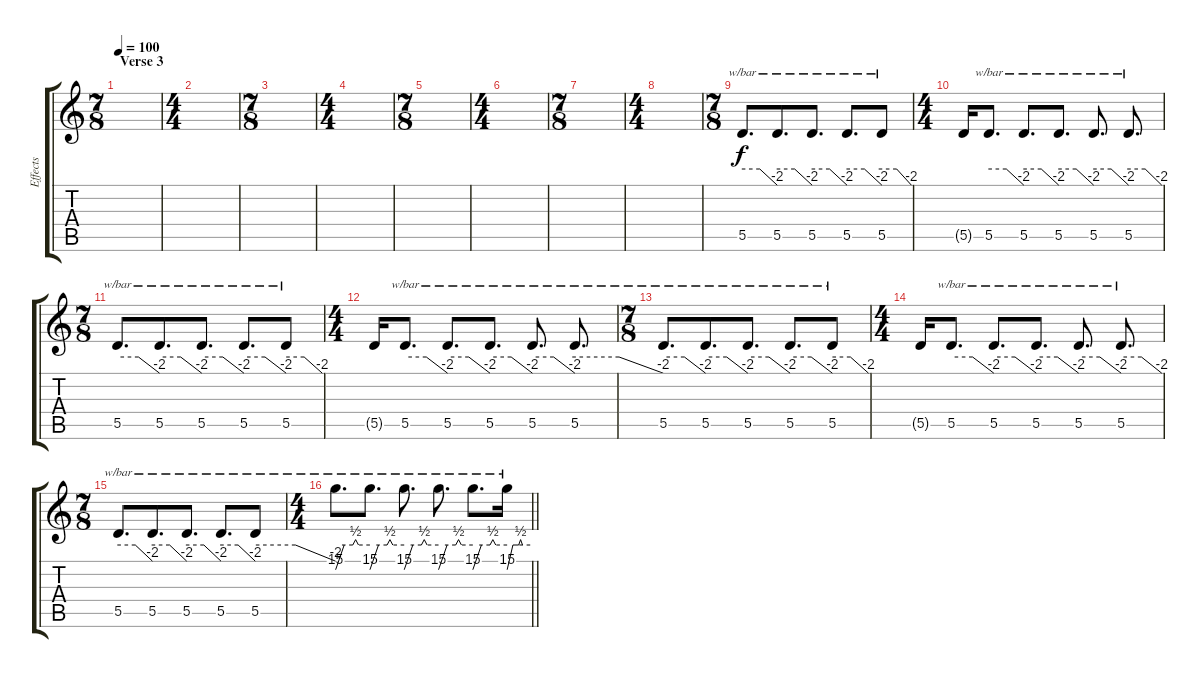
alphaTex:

\track ("Effects" "Effects") {instrument guitarharmonics}
\staff {score tabs}
\tuning (E4 B3 G3 D3 A2 E2) {hide}
\ts (7 8)
\section ("" "Verse 3")
\tempo 100
\clef g2
\ks c
|
\ts (4 4)
|
\ts (7 8)
|
\ts (4 4)
|
\ts (7 8)
|
\ts (4 4)
|
\ts (7 8)
|
\ts (4 4)
|
\ts (7 8)
5.5.8{d tbe (custom default 0 0 30 0 60 -8) volume 13} 5.5.8{d tbe (custom default 0 0 30 0 60 -8) volume 8} 5.5.8{d tbe (custom default 0 0 30 0 60 -8)} 5.5.8{d tbe (custom default 0 0 30 0 60 -8)} 5.5.8{tbe (custom default 0 0 30 0 60 -8)} |
\ts (4 4)
5.5{t}.16 5.5.8{d tbe (custom default 0 0 30 0 60 -8)} 5.5.8{d tbe (custom default 0 0 30 0 60 -8)} 5.5.8{d tbe (custom default 0 0 30 0 60 -8)} 5.5.8{d tbe (custom default 0 0 30 0 60 -8)} 5.5.8{d tbe (custom default 0 0 30 0 60 -8)} |
\ts (7 8)
5.5.8{d tbe (custom default 0 0 30 0 60 -8) volume 13} 5.5.8{d tbe (custom default 0 0 30 0 60 -8) volume 8} 5.5.8{d tbe (custom default 0 0 30 0 60 -8)} 5.5.8{d tbe (custom default 0 0 30 0 60 -8)} 5.5.8{tbe (custom default 0 0 30 0 60 -8)} |
\ts (4 4)
5.5{t}.16 5.5.8{d tbe (custom default 0 0 30 0 60 -8)} 5.5.8{d tbe (custom default 0 0 30 0 60 -8)} 5.5.8{d tbe (custom default 0 0 30 0 60 -8)} 5.5.8{d tbe (custom default 0 0 30 0 60 -8)} 5.5.8{d tbe (custom default 0 0 30 0 60 -8)} |
\ts (7 8)
5.5.8{d tbe (custom default 0 0 30 0 60 -8) volume 13} 5.5.8{d tbe (custom default 0 0 30 0 60 -8) volume 8} 5.5.8{d tbe (custom default 0 0 30 0 60 -8)} 5.5.8{d tbe (custom default 0 0 30 0 60 -8)} 5.5.8{tbe (custom default 0 0 30 0 60 -8)} |
\ts (4 4)
5.5{t}.16 5.5.8{d tbe (custom default 0 0 30 0 60 -8)} 5.5.8{d tbe (custom default 0 0 30 0 60 -8)} 5.5.8{d tbe (custom default 0 0 30 0 60 -8)} 5.5.8{d tbe (custom default 0 0 30 0 60 -8)} 5.5.8{d tbe (custom default 0 0 30 0 60 -8)} |
\ts (7 8)
5.5.8{d tbe (custom default 0 0 30 0 60 -8) volume 13} 5.5.8{d tbe (custom default 0 0 30 0 60 -8) volume 8} 5.5.8{d tbe (custom default 0 0 30 0 60 -8)} 5.5.8{d tbe (custom default 0 0 30 0 60 -8)} 5.5.8{tbe (custom default 0 0 30 0 60 -8)} |
\ts (4 4)
\barLineRight lightlight
15.1.8{d tbe (custom default 0 -24 15 0 30 0 35 2 40 0 60 0) volume 13 instrument lead3calliope} 15.1.8{d tbe (custom default 0 -24 15 0 30 0 35 2 40 0 60 0)} 15.1.8{d tbe (custom default 0 -24 15 0 30 0 35 2 40 0 60 0) volume 0} 15.1.8{d tbe (custom default 0 -24 15 0 30 0 35 2 40 0 60 0)} 15.1.8{d tbe (custom default 0 -24 15 0 30 0 35 2 40 0 60 0)} 15.1.16{tbe (custom default 0 -24 15 0 30 0 35 2 40 0 60 0)}
